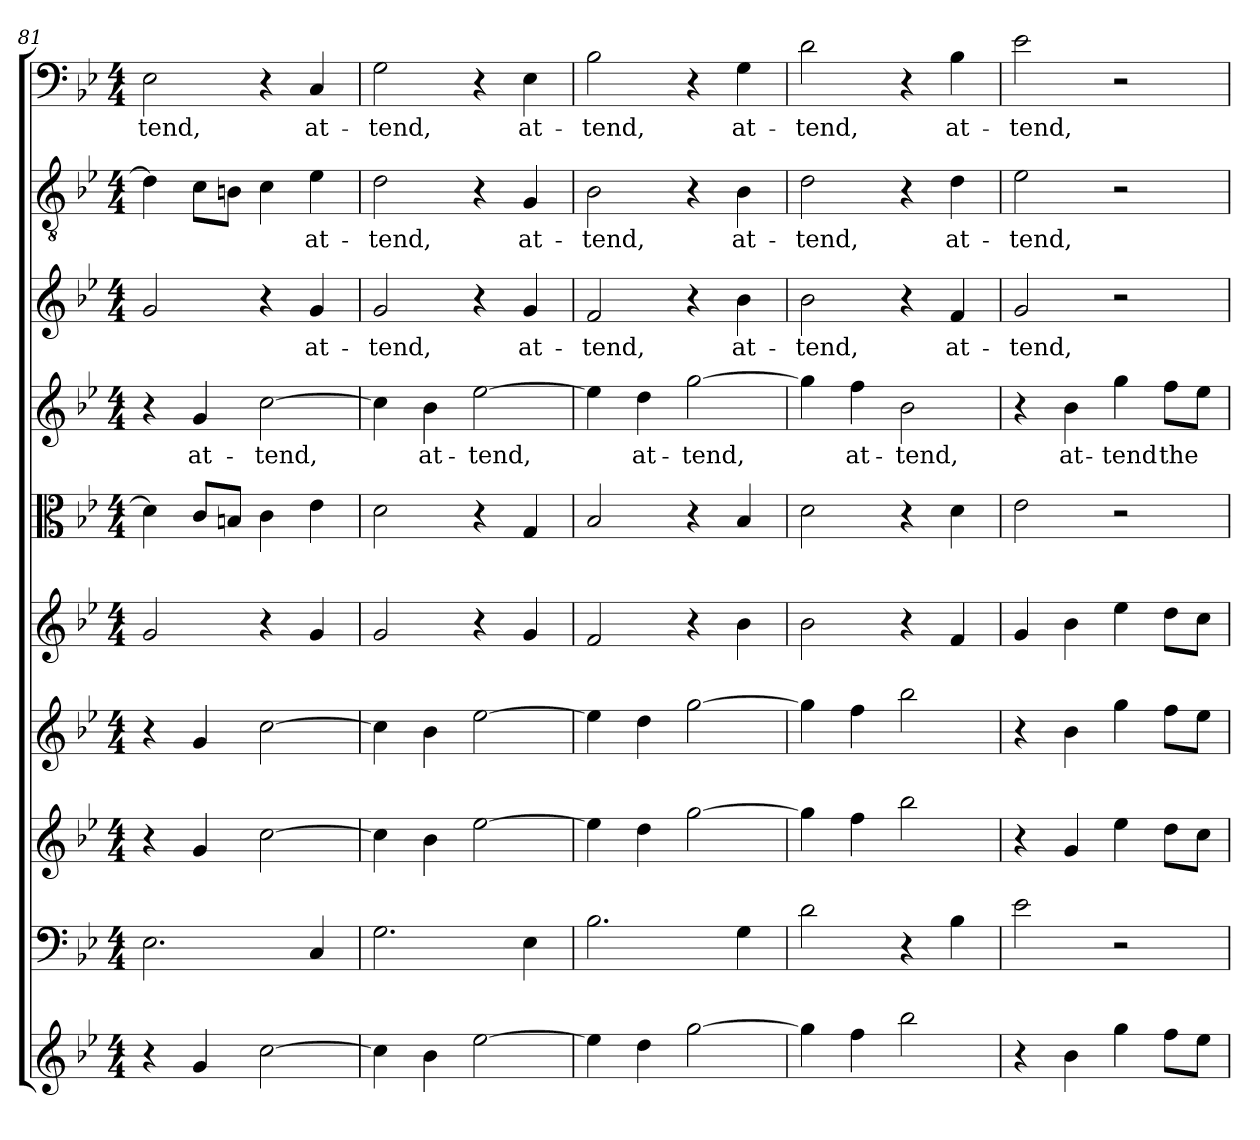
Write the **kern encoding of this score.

**kern	**kern	**kern	**kern	**kern	**kern	**kern	**text	**kern	**text	**kern	**text	**kern	**text
*part10	*part9	*part8	*part7	*part6	*part5	*part4	*part4	*part3	*part3	*part2	*part2	*part1	*part1
*staff10	*staff9	*staff8	*staff7	*staff6	*staff5	*staff4	*staff4	*staff3	*staff3	*staff2	*staff2	*staff1	*staff1
*clefG2	*clefF4	*clefG2	*clefG2	*clefG2	*clefC3	*clefG2	*	*clefG2	*	*clefGv2	*	*clefF4	*
*k[b-e-]	*k[b-e-]	*k[b-e-]	*k[b-e-]	*k[b-e-]	*k[b-e-]	*k[b-e-]	*	*k[b-e-]	*	*k[b-e-]	*	*k[b-e-]	*
*B-:	*B-:	*B-:	*B-:	*B-:	*B-:	*B-:	*	*B-:	*	*B-:	*	*B-:	*
*M4/4	*M4/4	*M4/4	*M4/4	*M4/4	*M4/4	*M4/4	*	*M4/4	*	*M4/4	*	*M4/4	*
=81	=81	=81	=81	=81	=81	=81	=81	=81	=81	=81	=81	=81	=81
4r	2.E-\	4r	4r	2g/	4d\]	4r	.	2g/	.	4d\]	.	2E-\	-tend,
4g/	.	4g/	4g/	.	8c/L	4g/	at-	.	.	8c\L	.	.	.
.	.	.	.	.	8Bn/J	.	.	.	.	8Bn\J	.	.	.
[2cc\	.	[2cc\	[2cc\	4r	4c\	[2cc\	-tend,	4r	.	4c\	.	4r	.
.	4C/	.	.	4g/	4e-\	.	.	4g/	at-	4e-\	at-	4C/	at-
=82	=82	=82	=82	=82	=82	=82	=82	=82	=82	=82	=82	=82	=82
4cc\]	2.G\	4cc\]	4cc\]	2g/	2d\	4cc\]	.	2g/	-tend,	2d\	-tend,	2G\	-tend,
4b-\	.	4b-\	4b-\	.	.	4b-\	at-	.	.	.	.	.	.
[2ee-\	.	[2ee-\	[2ee-\	4r	4r	[2ee-\	-tend,	4r	.	4r	.	4r	.
.	4E-\	.	.	4g/	4G/	.	.	4g/	at-	4G/	at-	4E-\	at-
=83	=83	=83	=83	=83	=83	=83	=83	=83	=83	=83	=83	=83	=83
4ee-\]	2.B-\	4ee-\]	4ee-\]	2f/	2B-/	4ee-\]	.	2f/	-tend,	2B-\	-tend,	2B-\	-tend,
4dd\	.	4dd\	4dd\	.	.	4dd\	at-	.	.	.	.	.	.
[2gg\	.	[2gg\	[2gg\	4r	4r	[2gg\	-tend,	4r	.	4r	.	4r	.
.	4G\	.	.	4b-\	4B-/	.	.	4b-\	at-	4B-\	at-	4G\	at-
=84	=84	=84	=84	=84	=84	=84	=84	=84	=84	=84	=84	=84	=84
4gg\]	2d\	4gg\]	4gg\]	2b-\	2d\	4gg\]	.	2b-\	-tend,	2d\	-tend,	2d\	-tend,
4ff\	.	4ff\	4ff\	.	.	4ff\	at-	.	.	.	.	.	.
2bb-\	4r	2bb-\	2bb-\	4r	4r	2b-\	-tend,	4r	.	4r	.	4r	.
.	4B-\	.	.	4f/	4d\	.	.	4f/	at-	4d\	at-	4B-\	at-
=85	=85	=85	=85	=85	=85	=85	=85	=85	=85	=85	=85	=85	=85
4r	2e-\	4r	4r	4g/	2e-\	4r	.	2g/	-tend,	2e-\	-tend,	2e-\	-tend,
4b-\	.	4g/	4b-\	4b-\	.	4b-\	at-	.	.	.	.	.	.
4gg\	2r	4ee-\	4gg\	4ee-\	2r	4gg\	-tend	2r	.	2r	.	2r	.
8ff\L	.	8dd\L	8ff\L	8dd\L	.	8ff\L	the	.	.	.	.	.	.
8ee-\J	.	8cc\J	8ee-\J	8cc\J	.	8ee-\J	.	.	.	.	.	.	.
=	=	=	=	=	=	=	=	=	=	=	=	=	=
*-	*-	*-	*-	*-	*-	*-	*-	*-	*-	*-	*-	*-	*-
